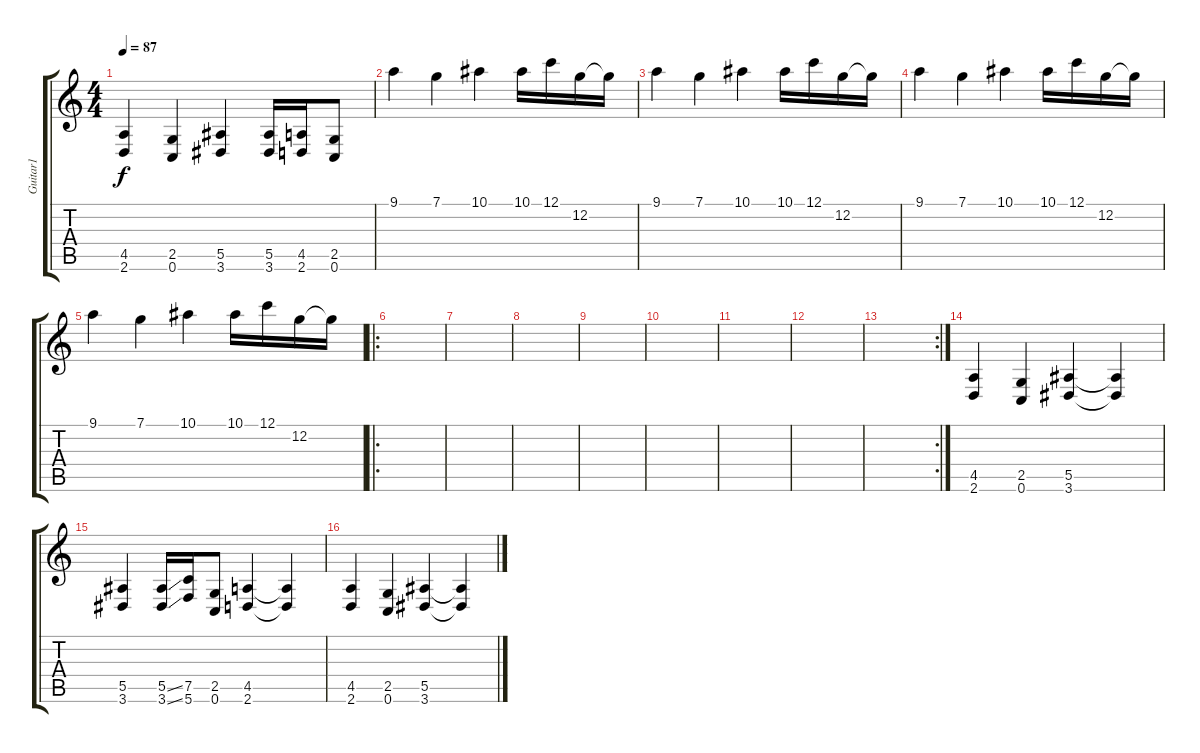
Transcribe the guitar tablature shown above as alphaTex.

\track ("Guitar1" "Guitar1") {instrument overdrivenguitar}
\staff {score tabs}
\tuning (C4 G3 Eb3 Bb2 F2 C2) {hide}
\ts (4 4)
\tempo 87
\clef g2
\ks c
(4.5 2.6).4{dy f} (2.5 0.6).4 (5.5 3.6).4 (5.5 3.6).16 (4.5 2.6).16 (2.5 0.6).8 |
9.1.4{volume 12} 7.1.4 10.1.4 10.1.16 12.1.16 12.2.16 12.2{t}.16 |
9.1.4 7.1.4 10.1.4 10.1.16 12.1.16 12.2.16 12.2{t}.16 |
9.1.4 7.1.4 10.1.4 10.1.16 12.1.16 12.2.16 12.2{t}.16 |
9.1.4 7.1.4 10.1.4 10.1.16 12.1.16 12.2.16 12.2{t}.16 |
\ro
|
|
|
|
|
|
|
\rc 2
|
(4.5 2.6).4{volume 16} (2.5 0.6).4 (5.5 3.6).4 (5.5{t} 3.6{t}).4 |
(5.5 3.6).4 (5.5{ss} 3.6{ss}).16 (7.5 5.6).16 (2.5 0.6).8 (4.5 2.6).4 (4.5{t} 2.6{t}).4 |
(4.5 2.6).4 (2.5 0.6).4 (5.5 3.6).4 (5.5{t} 3.6{t}).4
